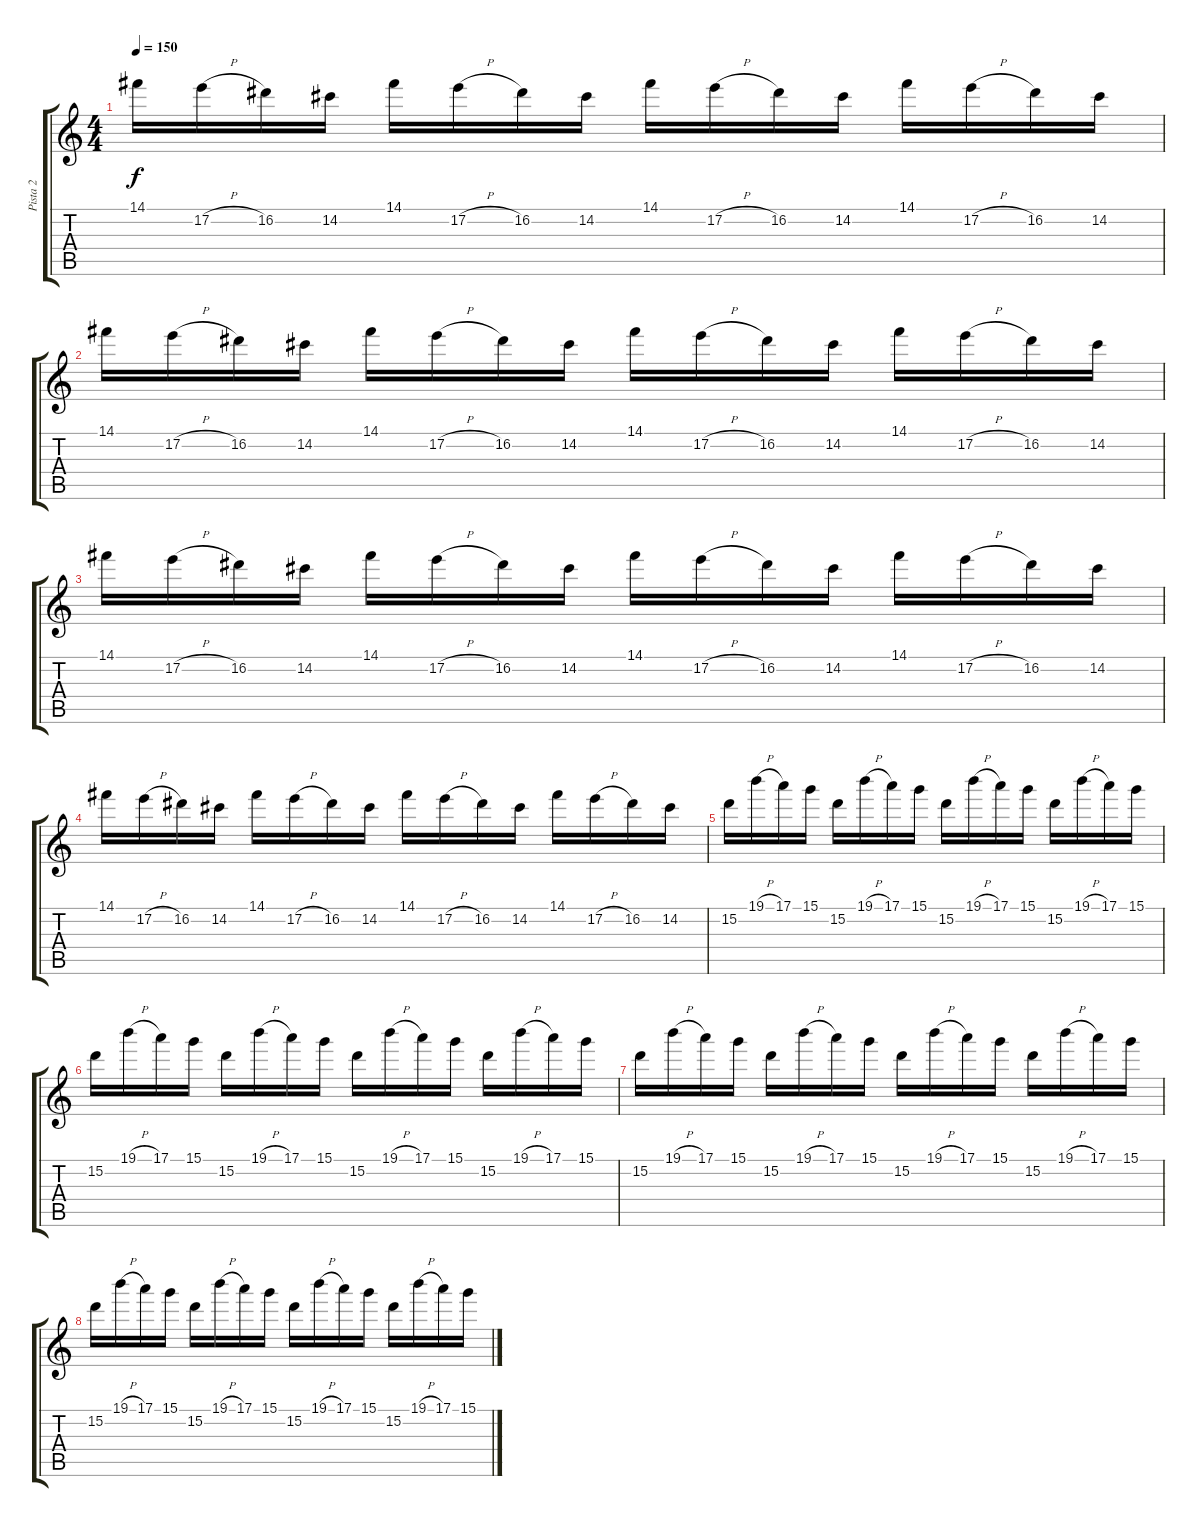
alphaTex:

\track ("Pista 2" "Pista 2") {instrument distortionguitar}
\staff {score tabs}
\tuning (E4 B3 G3 D3 A2 E2) {hide}
\ts (4 4)
\tempo 150
\clef g2
\ks c
14.1.16{dy f} 17.2{h}.16 16.2.16 14.2.16 14.1.16 17.2{h}.16 16.2.16 14.2.16 14.1.16 17.2{h}.16 16.2.16 14.2.16 14.1.16 17.2{h}.16 16.2.16 14.2.16 |
14.1.16 17.2{h}.16 16.2.16 14.2.16 14.1.16 17.2{h}.16 16.2.16 14.2.16 14.1.16 17.2{h}.16 16.2.16 14.2.16 14.1.16 17.2{h}.16 16.2.16 14.2.16 |
14.1.16 17.2{h}.16 16.2.16 14.2.16 14.1.16 17.2{h}.16 16.2.16 14.2.16 14.1.16 17.2{h}.16 16.2.16 14.2.16 14.1.16 17.2{h}.16 16.2.16 14.2.16 |
14.1.16 17.2{h}.16 16.2.16 14.2.16 14.1.16 17.2{h}.16 16.2.16 14.2.16 14.1.16 17.2{h}.16 16.2.16 14.2.16 14.1.16 17.2{h}.16 16.2.16 14.2.16 |
15.2.16 19.1{h}.16 17.1.16 15.1.16 15.2.16 19.1{h}.16 17.1.16 15.1.16 15.2.16 19.1{h}.16 17.1.16 15.1.16 15.2.16 19.1{h}.16 17.1.16 15.1.16 |
15.2.16 19.1{h}.16 17.1.16 15.1.16 15.2.16 19.1{h}.16 17.1.16 15.1.16 15.2.16 19.1{h}.16 17.1.16 15.1.16 15.2.16 19.1{h}.16 17.1.16 15.1.16 |
15.2.16 19.1{h}.16 17.1.16 15.1.16 15.2.16 19.1{h}.16 17.1.16 15.1.16 15.2.16 19.1{h}.16 17.1.16 15.1.16 15.2.16 19.1{h}.16 17.1.16 15.1.16 |
15.2.16 19.1{h}.16 17.1.16 15.1.16 15.2.16 19.1{h}.16 17.1.16 15.1.16 15.2.16 19.1{h}.16 17.1.16 15.1.16 15.2.16 19.1{h}.16 17.1.16 15.1.16
